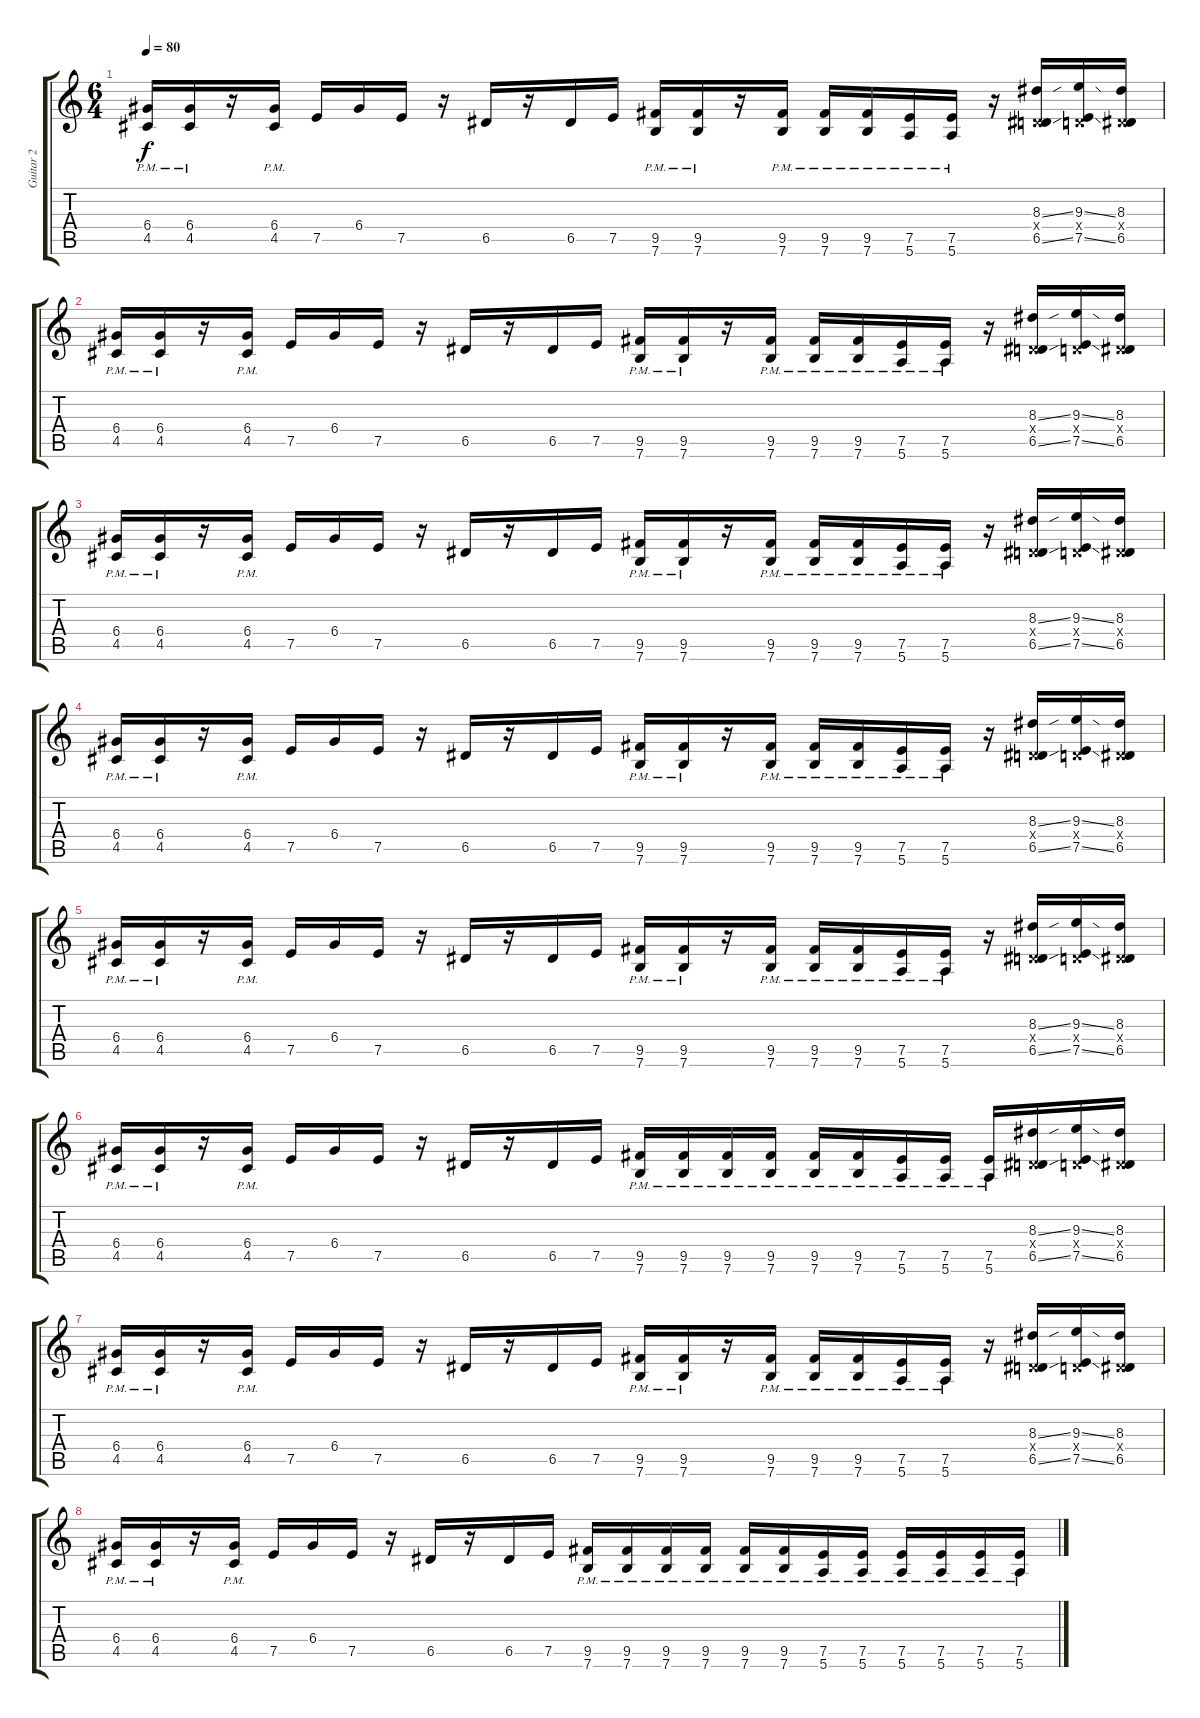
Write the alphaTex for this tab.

\track ("Guitar 2" "Guitar 2") {instrument distortionguitar}
\staff {score tabs}
\tuning (E4 B3 G3 D3 A2 E2) {hide}
\ts (6 4)
\tempo 80
\clef g2
\ks c
(6.4{pm} 4.5{pm}).16{dy f volume 16} (6.4{pm} 4.5{pm}).16 r.16 (6.4{pm} 4.5{pm}).16 7.5.16 6.4.16 7.5.16 r.16 6.5.16 r.16 6.5.16 7.5.16 (9.5{pm} 7.6{pm}).16 (9.5{pm} 7.6{pm}).16 r.16 (9.5{pm} 7.6{pm}).16 (9.5{pm} 7.6{pm}).16 (9.5{pm} 7.6{pm}).16 (7.5{pm} 5.6{pm}).16 (7.5{pm} 5.6{pm}).16 r.16 (8.3{ss} 0.4{x} 6.5{ss}).16 (9.3{ss} 0.4{x} 7.5{ss}).16 (8.3 0.4{x} 6.5).16 |
(6.4{pm} 4.5{pm}).16 (6.4{pm} 4.5{pm}).16 r.16 (6.4{pm} 4.5{pm}).16 7.5.16 6.4.16 7.5.16 r.16 6.5.16 r.16 6.5.16 7.5.16 (9.5{pm} 7.6{pm}).16 (9.5{pm} 7.6{pm}).16 r.16 (9.5{pm} 7.6{pm}).16 (9.5{pm} 7.6{pm}).16 (9.5{pm} 7.6{pm}).16 (7.5{pm} 5.6{pm}).16 (7.5{pm} 5.6{pm}).16 r.16 (8.3{ss} 0.4{x} 6.5{ss}).16 (9.3{ss} 0.4{x} 7.5{ss}).16 (8.3 0.4{x} 6.5).16 |
(6.4{pm} 4.5{pm}).16 (6.4{pm} 4.5{pm}).16 r.16 (6.4{pm} 4.5{pm}).16 7.5.16 6.4.16 7.5.16 r.16 6.5.16 r.16 6.5.16 7.5.16 (9.5{pm} 7.6{pm}).16 (9.5{pm} 7.6{pm}).16 r.16 (9.5{pm} 7.6{pm}).16 (9.5{pm} 7.6{pm}).16 (9.5{pm} 7.6{pm}).16 (7.5{pm} 5.6{pm}).16 (7.5{pm} 5.6{pm}).16 r.16 (8.3{ss} 0.4{x} 6.5{ss}).16 (9.3{ss} 0.4{x} 7.5{ss}).16 (8.3 0.4{x} 6.5).16 |
(6.4{pm} 4.5{pm}).16 (6.4{pm} 4.5{pm}).16 r.16 (6.4{pm} 4.5{pm}).16 7.5.16 6.4.16 7.5.16 r.16 6.5.16 r.16 6.5.16 7.5.16 (9.5{pm} 7.6{pm}).16 (9.5{pm} 7.6{pm}).16 r.16 (9.5{pm} 7.6{pm}).16 (9.5{pm} 7.6{pm}).16 (9.5{pm} 7.6{pm}).16 (7.5{pm} 5.6{pm}).16 (7.5{pm} 5.6{pm}).16 r.16 (8.3{ss} 0.4{x} 6.5{ss}).16 (9.3{ss} 0.4{x} 7.5{ss}).16 (8.3 0.4{x} 6.5).16 |
(6.4{pm} 4.5{pm}).16 (6.4{pm} 4.5{pm}).16 r.16 (6.4{pm} 4.5{pm}).16 7.5.16 6.4.16 7.5.16 r.16 6.5.16 r.16 6.5.16 7.5.16 (9.5{pm} 7.6{pm}).16 (9.5{pm} 7.6{pm}).16 r.16 (9.5{pm} 7.6{pm}).16 (9.5{pm} 7.6{pm}).16 (9.5{pm} 7.6{pm}).16 (7.5{pm} 5.6{pm}).16 (7.5{pm} 5.6{pm}).16 r.16 (8.3{ss} 0.4{x} 6.5{ss}).16 (9.3{ss} 0.4{x} 7.5{ss}).16 (8.3 0.4{x} 6.5).16 |
(6.4{pm} 4.5{pm}).16 (6.4{pm} 4.5{pm}).16 r.16 (6.4{pm} 4.5{pm}).16 7.5.16 6.4.16 7.5.16 r.16 6.5.16 r.16 6.5.16 7.5.16 (9.5{pm} 7.6{pm}).16 (9.5{pm} 7.6{pm}).16 (9.5{pm} 7.6{pm}).16 (9.5{pm} 7.6{pm}).16 (9.5{pm} 7.6{pm}).16 (9.5{pm} 7.6{pm}).16 (7.5{pm} 5.6{pm}).16 (7.5{pm} 5.6{pm}).16 (7.5{pm} 5.6{pm}).16 (8.3{ss} 0.4{x} 6.5{ss}).16 (9.3{ss} 0.4{x} 7.5{ss}).16 (8.3 0.4{x} 6.5).16 |
(6.4{pm} 4.5{pm}).16 (6.4{pm} 4.5{pm}).16 r.16 (6.4{pm} 4.5{pm}).16 7.5.16 6.4.16 7.5.16 r.16 6.5.16 r.16 6.5.16 7.5.16 (9.5{pm} 7.6{pm}).16 (9.5{pm} 7.6{pm}).16 r.16 (9.5{pm} 7.6{pm}).16 (9.5{pm} 7.6{pm}).16 (9.5{pm} 7.6{pm}).16 (7.5{pm} 5.6{pm}).16 (7.5{pm} 5.6{pm}).16 r.16 (8.3{ss} 0.4{x} 6.5{ss}).16 (9.3{ss} 0.4{x} 7.5{ss}).16 (8.3 0.4{x} 6.5).16 |
(6.4{pm} 4.5{pm}).16 (6.4{pm} 4.5{pm}).16 r.16 (6.4{pm} 4.5{pm}).16 7.5.16 6.4.16 7.5.16 r.16 6.5.16 r.16 6.5.16 7.5.16 (9.5{pm} 7.6{pm}).16 (9.5{pm} 7.6{pm}).16 (9.5{pm} 7.6{pm}).16 (9.5{pm} 7.6{pm}).16 (9.5{pm} 7.6{pm}).16 (9.5{pm} 7.6{pm}).16 (7.5{pm} 5.6{pm}).16 (7.5{pm} 5.6{pm}).16 (7.5{pm} 5.6{pm}).16 (7.5{pm} 5.6{pm}).16 (7.5{pm} 5.6{pm}).16 (7.5{pm} 5.6{pm}).16
